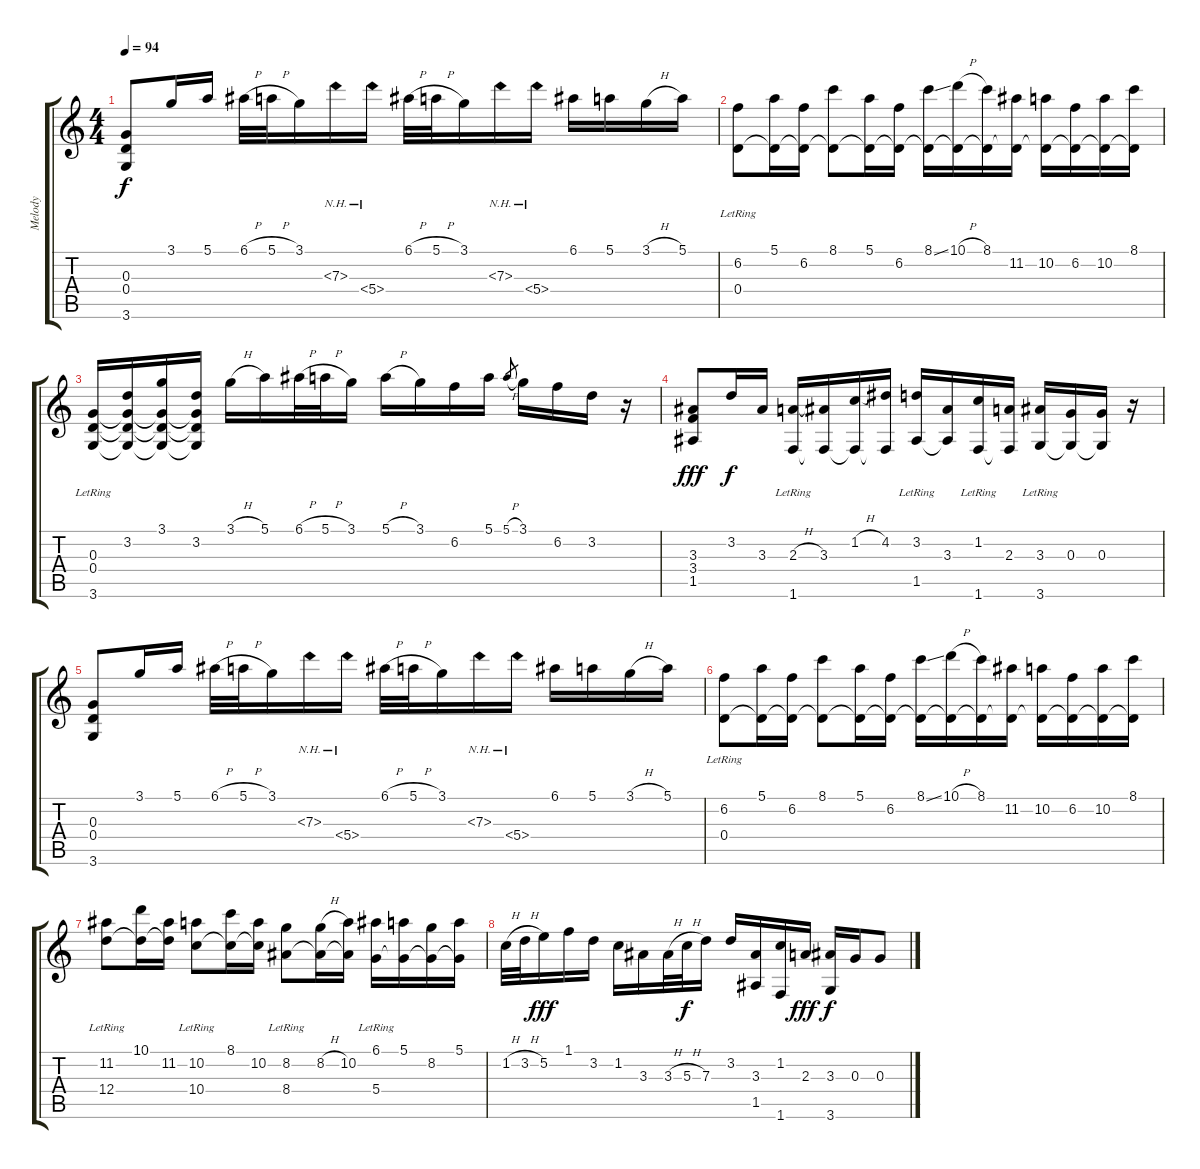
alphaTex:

\track ("Melody" "Melody") {instrument acousticguitarsteel}
\staff {score tabs}
\tuning (E4 B3 G3 D3 A2 E2) {hide}
\ts (4 4)
\tempo 94
\clef g2
\ks c
(0.3 0.4 3.6).8{dy f} 3.1.16 5.1.16 6.1{h}.32 5.1{h}.32 3.1.16 7.3{nh}.16 5.4{nh}.16 6.1{h}.32 5.1{h}.32 3.1.16 7.3{nh}.16 5.4{nh}.16 6.1.16 5.1.16 3.1{h}.16 5.1.16 |
(6.2 0.4{lr}).8 (5.1 0.4{t}).16 (6.2 0.4{t}).16 (8.1 0.4{t}).8 (5.1 0.4{t}).16 (6.2 0.4{t}).16 (8.1{ss} 0.4{t}).16 (10.1{h} 0.4{t}).16 (8.1 0.4{t}).16 (11.2 0.4{t}).16 (10.2 0.4{t}).16 (6.2 0.4{t}).16 (10.2 0.4{t}).16 (8.1 0.4{t}).16 |
(0.3{lr} 0.4{lr} 3.6{lr}).16 (3.2 0.3{t} 0.4{t} 3.6{t}).16 (3.1 0.3{t} 0.4{t} 3.6{t}).16 (3.2 0.3{t} 0.4{t} 3.6{t}).16 3.1{h}.16 5.1.16 6.1{h}.32 5.1{h}.32 3.1.16 5.1{h}.16 3.1.16 6.2.16 5.1.16 5.1{h}.8{gr} 3.1.16 6.2.16 3.2.16 r.16 |
(3.3 3.4 1.5).8{dy fff} 3.2.16{dy f} 3.3.16 (2.3{h} 1.6{lr}).16 (3.3 1.6{t}).16 (1.2{h} 1.6{t}).16 (4.2 1.6{t}).16 (3.2 1.5{lr}).16 (3.3 1.5{t}).16 (1.2 1.6{lr}).16 (2.3 1.6{t}).16 (3.3 3.6{lr}).16 (0.3 3.6{t}).16 (0.3 3.6{t}).16 r.16 |
(0.3 0.4 3.6).8 3.1.16 5.1.16 6.1{h}.32 5.1{h}.32 3.1.16 7.3{nh}.16 5.4{nh}.16 6.1{h}.32 5.1{h}.32 3.1.16 7.3{nh}.16 5.4{nh}.16 6.1.16 5.1.16 3.1{h}.16 5.1.16 |
(6.2 0.4{lr}).8 (5.1 0.4{t}).16 (6.2 0.4{t}).16 (8.1 0.4{t}).8 (5.1 0.4{t}).16 (6.2 0.4{t}).16 (8.1{ss} 0.4{t}).16 (10.1{h} 0.4{t}).16 (8.1 0.4{t}).16 (11.2 0.4{t}).16 (10.2 0.4{t}).16 (6.2 0.4{t}).16 (10.2 0.4{t}).16 (8.1 0.4{t}).16 |
(11.2 12.4{lr}).8 (10.1 12.4{t}).16 (11.2 12.4{t}).16 (10.2 10.4{lr}).8 (8.1 10.4{t}).16 (10.2 10.4{t}).16 (8.2 8.4{lr}).8 (8.2{h} 8.4{t}).16 (10.2 8.4{t}).16 (6.1 5.4{lr}).16 (5.1 5.4{t}).16 (8.2 5.4{t}).16 (5.1 5.4{t}).16 |
1.2{h}.32 3.2{h}.32 5.2.16{dy fff} 1.1.16 3.2.16 1.2.16 3.3.16 3.3{h}.32 5.3{h}.32{dy f} 7.3.16 3.2.16 (3.3 1.5).16 (1.2 1.6).16 2.3.16{dy fff} (3.3 3.6).16{dy f} 0.3.16 0.3.8
